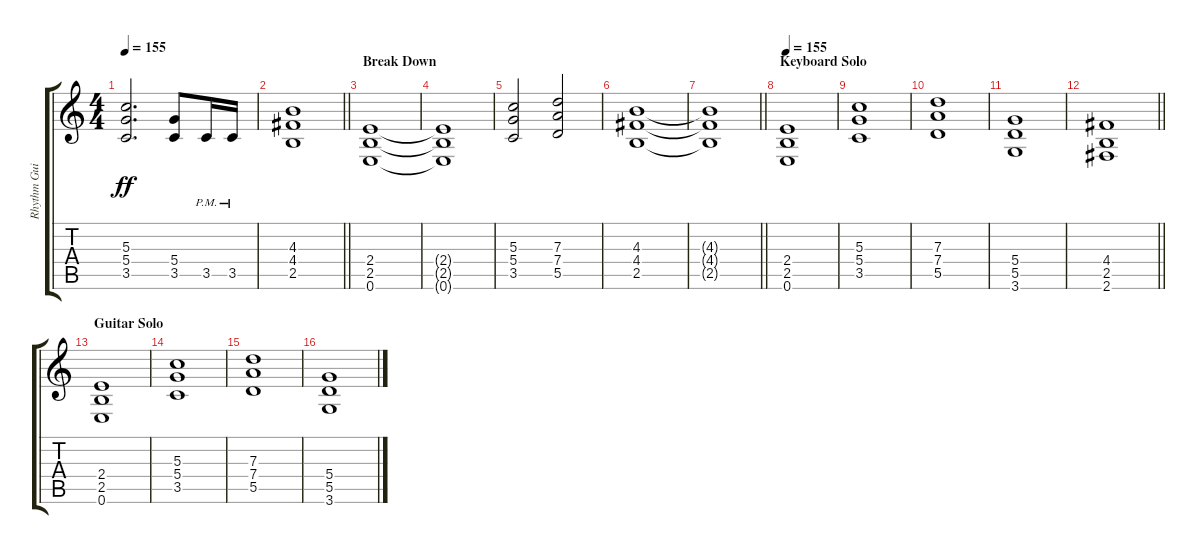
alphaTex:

\track ("Rhythm Guitar" "Rhythm Gui") {solo instrument overdrivenguitar}
\staff {score tabs}
\tuning (E4 B3 G3 D3 A2 E2) {hide}
\ts (4 4)
\tempo 155
\clef g2
\ks c
(5.3 5.4 3.5).2{d dy ff} (5.4 3.5).8 3.5{pm}.16 3.5{pm}.16 |
\barLineRight lightlight
(4.3 4.4 2.5).1 |
\section ("" "Break Down")
(2.4 2.5 0.6).1 |
(2.4{t} 2.5{t} 0.6{t}).1 |
(5.3 5.4 3.5).2 (7.3 7.4 5.5).2 |
(4.3 4.4 2.5).1 |
\barLineRight lightlight
(4.3{t} 4.4{t} 2.5{t}).1 |
\section ("" "Keyboard Solo")
\tempo 155
(2.4 2.5 0.6).1 |
(5.3 5.4 3.5).1 |
(7.3 7.4 5.5).1 |
(5.4 5.5 3.6).1 |
\barLineRight lightlight
(4.4 2.5 2.6).1 |
\section ("" "Guitar Solo")
(2.4 2.5 0.6).1 |
(5.3 5.4 3.5).1 |
(7.3 7.4 5.5).1 |
(5.4 5.5 3.6).1
